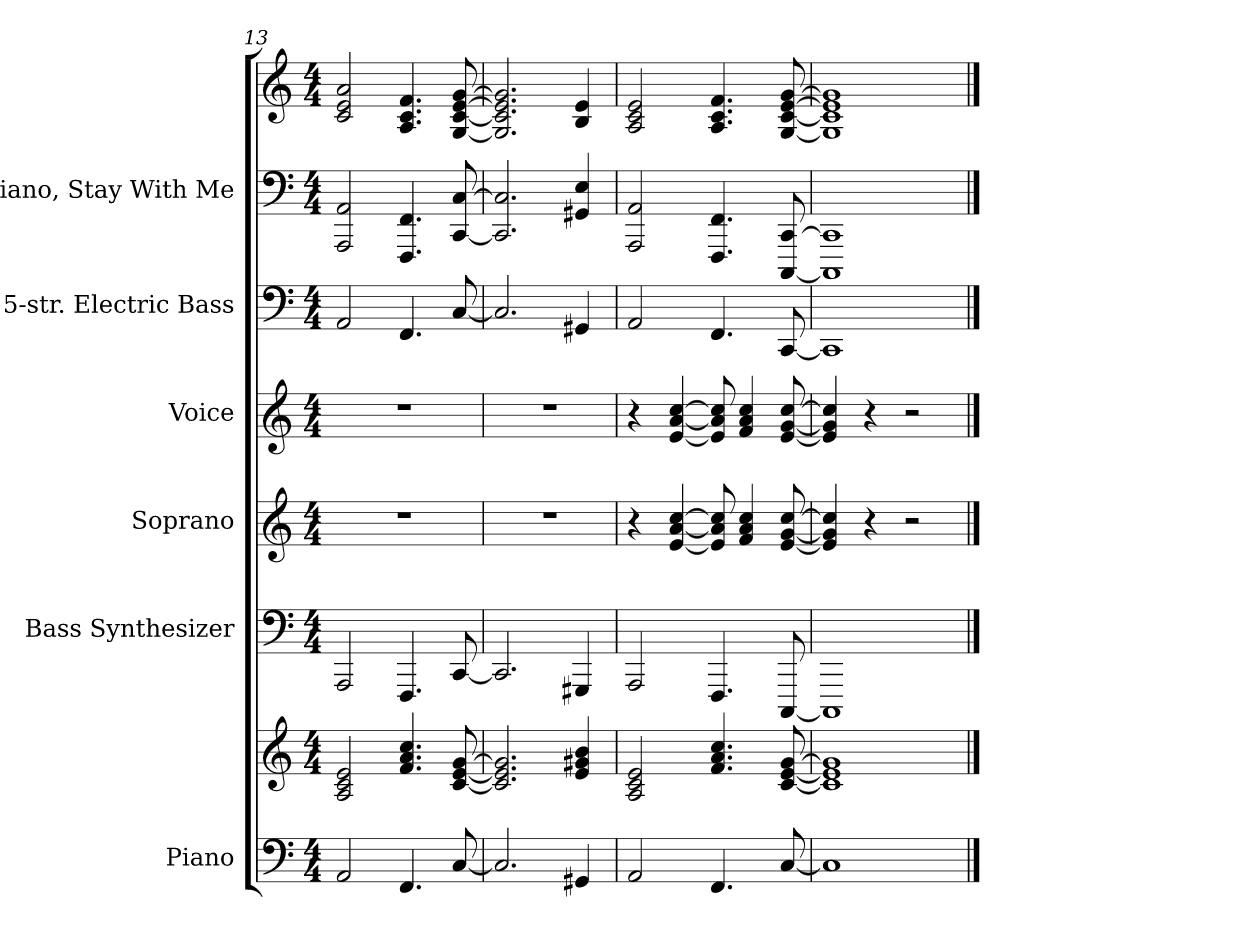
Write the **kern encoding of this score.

**kern	**kern	**kern	**kern	**kern	**kern	**kern	**kern
*part6	*part6	*part5	*part4	*part3	*part2	*part1	*part1
*staff8	*staff7	*staff6	*staff5	*staff4	*staff3	*staff2	*staff1
*I"Piano	*	*I"Bass Synthesizer	*I"Soprano	*I"Voice	*I"5-str. Electric Bass	*I"Piano, Stay With Me	*
*I'Pno.	*	*I'Synth.	*I'S.	*I'Vo.	*I'El. B.	*I'Pno.	*
*clefF4	*clefG2	*clefF4	*clefG2	*clefG2	*clefF4	*clefF4	*clefG2
*	*	*	*	*	*ITrd7c12	*	*
*k[]	*k[]	*k[]	*k[]	*k[]	*k[]	*k[]	*k[]
*M4/4	*M4/4	*M4/4	*M4/4	*M4/4	*M4/4	*M4/4	*M4/4
=13	=13	=13	=13	=13	=13	=13	=13
2AA/	2A/ 2c/ 2e/	2AAA/	1r	1r	2AAA/	2AAA/ 2AA/	2c/ 2e/ 2a/
4.FF/	4.f/ 4.a/ 4.cc/	4.FFF/	.	.	4.FFF/	4.FFF/ 4.FF/	4.A/ 4.c/ 4.f/
[8C/	[8c/ [8e/ [8g/	[8CC/	.	.	[8CC/	[8CC/ [8C/	[8G/ [8c/ [8e/ [8g/
=14	=14	=14	=14	=14	=14	=14	=14
2.C/]	2.c/] 2.e/] 2.g/]	2.CC/]	1r	1r	2.CC/]	2.CC/] 2.C/]	2.G/] 2.c/] 2.e/] 2.g/]
4GG#X/	4e/ 4g#X/ 4b/	4GGG#X/	.	.	4GGG#X/	4GG#X/ 4E/	4B/ 4e/
=15	=15	=15	=15	=15	=15	=15	=15
2AA/	2A/ 2c/ 2e/	2AAA/	4r	4r	2AAA/	2AAA/ 2AA/	2A/ 2c/ 2e/
.	.	.	[4e/ [4a/ [4cc/	[4e/ [4a/ [4cc/	.	.	.
4.FF/	4.f/ 4.a/ 4.cc/	4.FFF/	8e/] 8a/] 8cc/]	8e/] 8a/] 8cc/]	4.FFF/	4.FFF/ 4.FF/	4.A/ 4.c/ 4.f/
.	.	.	4f/ 4a/ 4cc/	4f/ 4a/ 4cc/	.	.	.
[8C/	[8c/ [8e/ [8g/	[8CCC/	[8e/ [8g/ [8cc/	[8e/ [8g/ [8cc/	[8CCC/	[8CCC/ [8CC/	[8G/ [8c/ [8e/ [8g/
!!LO:PB:g=z
=16	=16	=16	=16	=16	=16	=16	=16
1C]	1c] 1e] 1g]	1CCC]	4e/] 4g/] 4cc/]	4e/] 4g/] 4cc/]	1CCC]	1CCC] 1CC]	1G] 1c] 1e] 1g]
.	.	.	4r	4r	.	.	.
.	.	.	2r	2r	.	.	.
==	==	==	==	==	==	==	==
*-	*-	*-	*-	*-	*-	*-	*-
